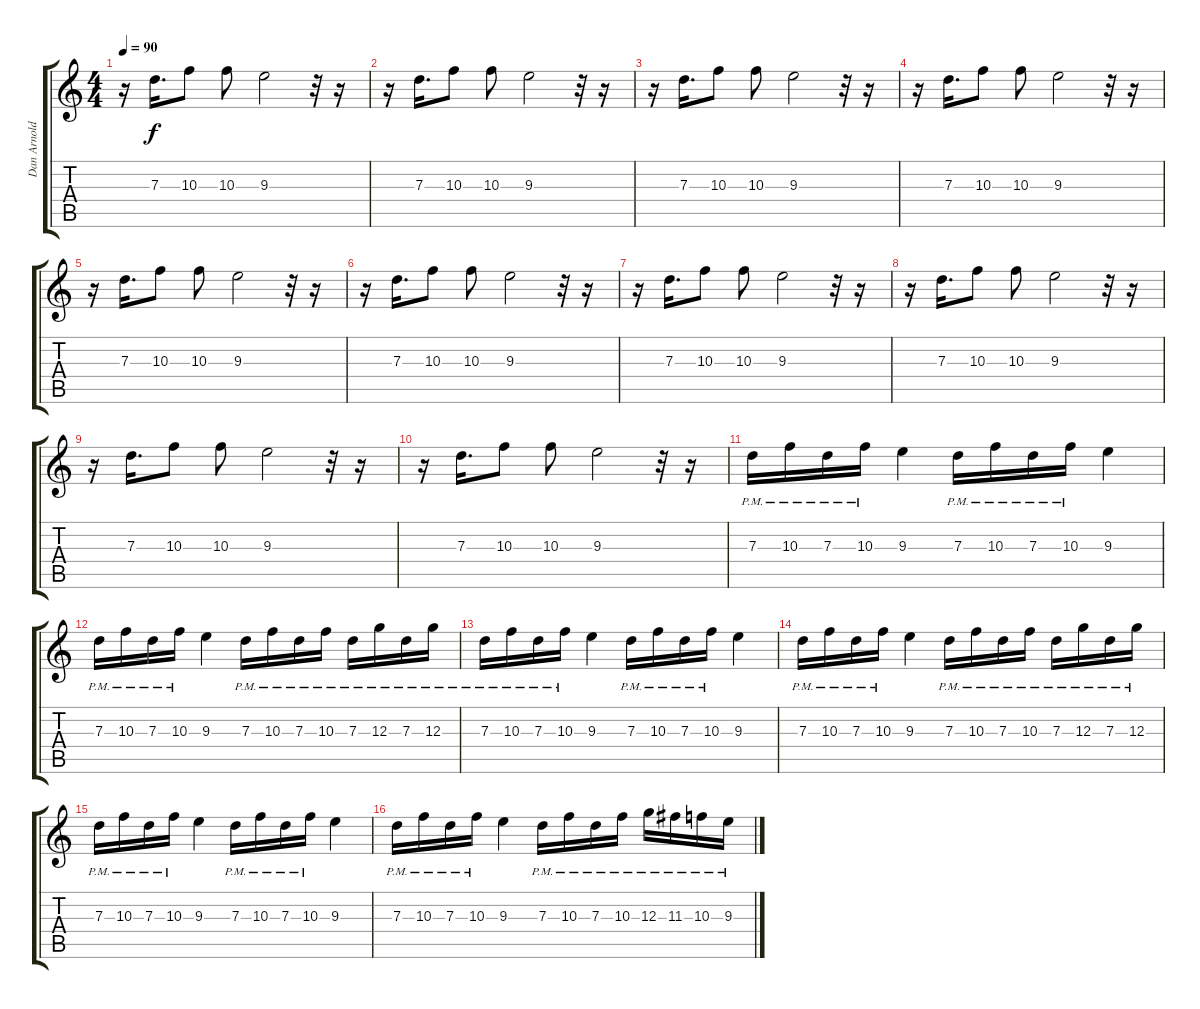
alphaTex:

\track ("Dan Arnold" "Dan Arnold") {instrument overdrivenguitar}
\staff {score tabs}
\tuning (E4 B3 G3 D3 A2 D2) {hide}
\ts (4 4)
\tempo 90
\clef g2
\ks c
r.16{dy f instrument overdrivenguitar} 7.3.16{d} 10.3.8 10.3.8 9.3.2 r.32 r.16 |
r.16 7.3.16{d} 10.3.8 10.3.8 9.3.2 r.32 r.16 |
r.16 7.3.16{d} 10.3.8 10.3.8 9.3.2 r.32 r.16 |
r.16 7.3.16{d} 10.3.8 10.3.8 9.3.2 r.32 r.16 |
r.16 7.3.16{d} 10.3.8 10.3.8 9.3.2 r.32 r.16 |
r.16 7.3.16{d} 10.3.8 10.3.8 9.3.2 r.32 r.16 |
r.16 7.3.16{d} 10.3.8 10.3.8 9.3.2 r.32 r.16 |
r.16 7.3.16{d} 10.3.8 10.3.8 9.3.2 r.32 r.16 |
r.16 7.3.16{d} 10.3.8 10.3.8 9.3.2 r.32 r.16 |
r.16 7.3.16{d} 10.3.8 10.3.8 9.3.2 r.32 r.16 |
7.3{pm}.16 10.3{pm}.16 7.3{pm}.16 10.3{pm}.16 9.3.4 7.3{pm}.16 10.3{pm}.16 7.3{pm}.16 10.3{pm}.16 9.3.4 |
7.3{pm}.16 10.3{pm}.16 7.3{pm}.16 10.3{pm}.16 9.3.4 7.3{pm}.16 10.3{pm}.16 7.3{pm}.16 10.3{pm}.16 7.3{pm}.16 12.3{pm}.16 7.3{pm}.16 12.3{pm}.16 |
7.3{pm}.16 10.3{pm}.16 7.3{pm}.16 10.3{pm}.16 9.3.4 7.3{pm}.16 10.3{pm}.16 7.3{pm}.16 10.3{pm}.16 9.3.4 |
7.3{pm}.16 10.3{pm}.16 7.3{pm}.16 10.3{pm}.16 9.3.4 7.3{pm}.16 10.3{pm}.16 7.3{pm}.16 10.3{pm}.16 7.3{pm}.16 12.3{pm}.16 7.3{pm}.16 12.3{pm}.16 |
7.3{pm}.16 10.3{pm}.16 7.3{pm}.16 10.3{pm}.16 9.3.4 7.3{pm}.16 10.3{pm}.16 7.3{pm}.16 10.3{pm}.16 9.3.4 |
7.3{pm}.16 10.3{pm}.16 7.3{pm}.16 10.3{pm}.16 9.3.4 7.3{pm}.16 10.3{pm}.16 7.3{pm}.16 10.3{pm}.16 12.3{pm}.16 11.3{pm}.16 10.3{pm}.16 9.3{pm}.16
